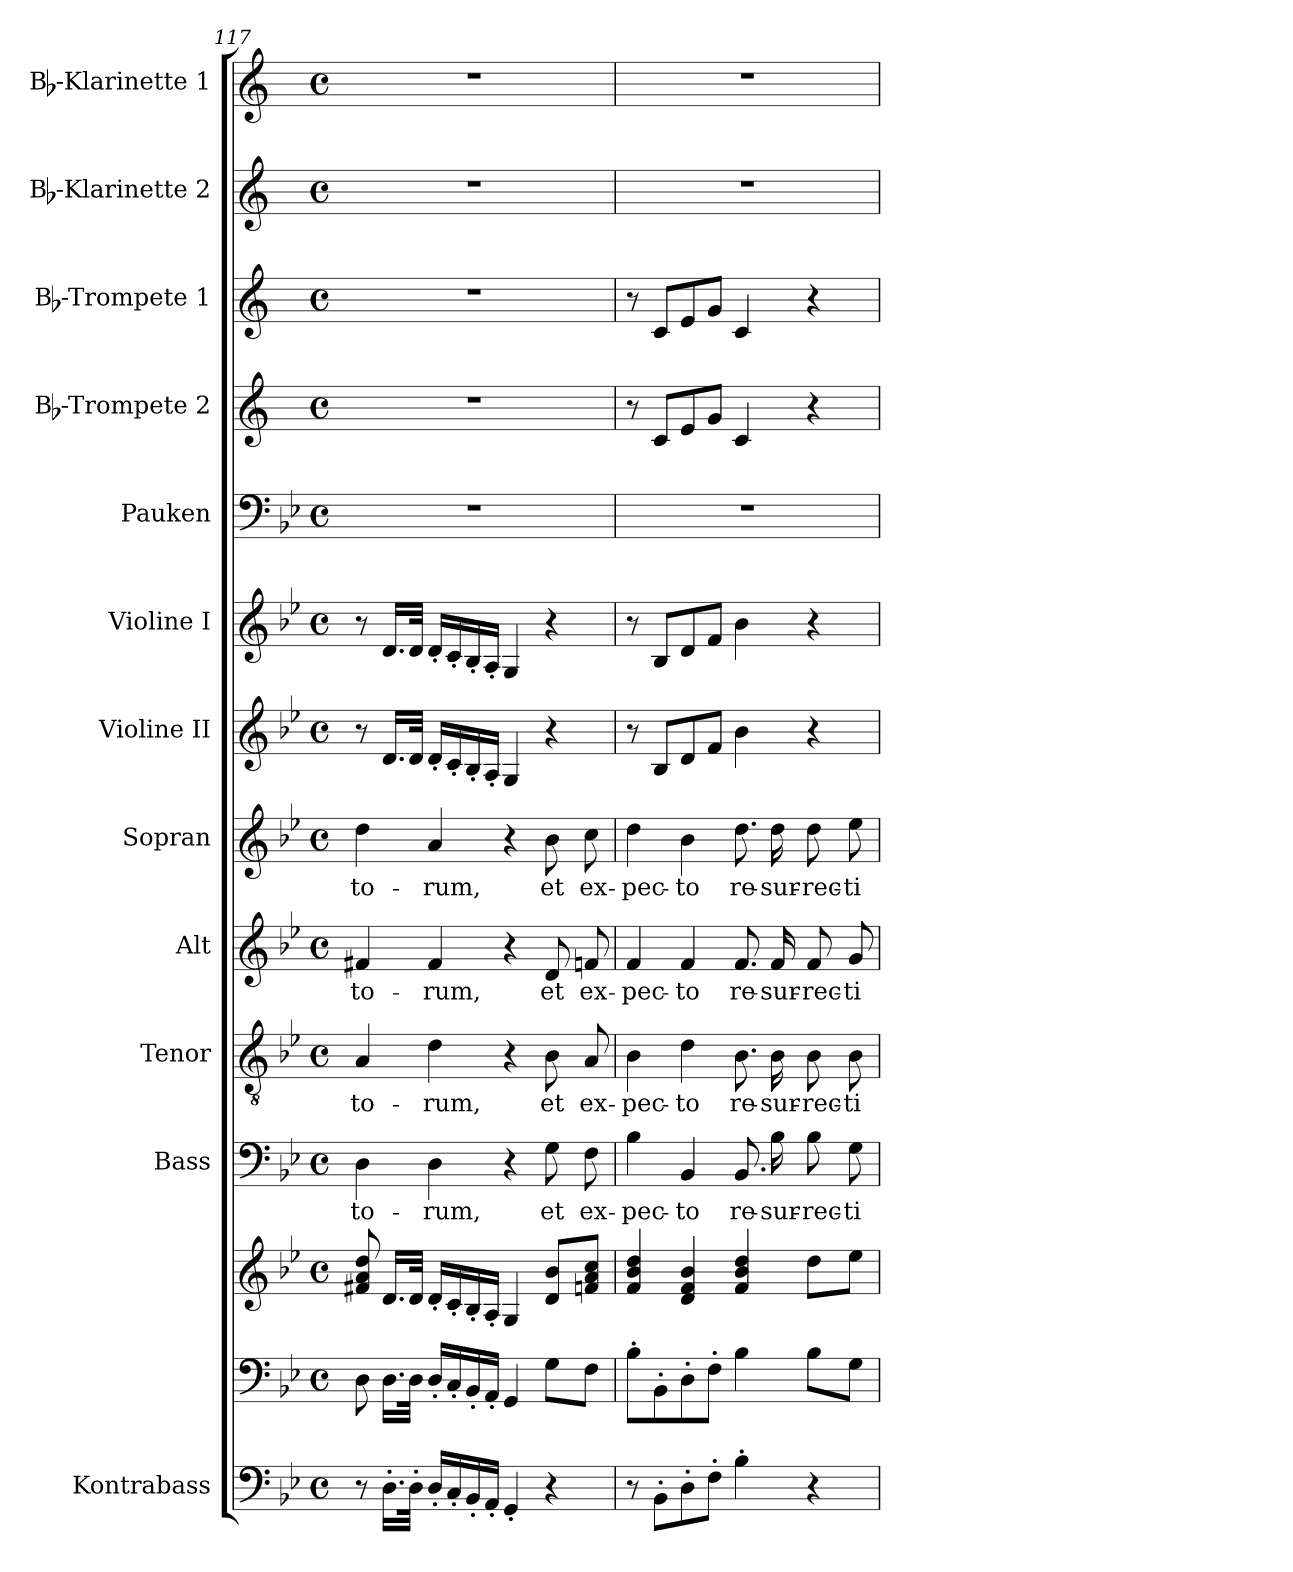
**kern	**kern	**kern	**kern	**text	**kern	**text	**kern	**text	**kern	**text	**kern	**kern	**kern	**kern	**kern	**kern	**kern
*part13	*part12	*part12	*part11	*part11	*part10	*part10	*part9	*part9	*part8	*part8	*part7	*part6	*part5	*part4	*part3	*part2	*part1
*staff14	*staff13	*staff12	*staff11	*staff11	*staff10	*staff10	*staff9	*staff9	*staff8	*staff8	*staff7	*staff6	*staff5	*staff4	*staff3	*staff2	*staff1
*I"Kontrabass	*	*	*I"Bass	*	*I"Tenor	*	*I"Alt	*	*I"Sopran	*	*I"Violine II	*I"Violine I	*I"Pauken	*I"Bb-Trompete 2	*I"Bb-Trompete 1	*I"Bb-Klarinette 2	*I"Bb-Klarinette 1
*I'Kb.	*	*	*I'B.	*	*I'T.	*	*I'A.	*	*I'S.	*	*I'Vl. II	*I'Vl. I	*I'Pk.	*I'Bb Trp. 2	*I'Bb Trp. 1	*I'Bb Kl. 2	*I'Bb Kl. 1
!!LO:PB:g=z
*clefF4	*clefF4	*clefG2	*clefF4	*	*clefGv2	*	*clefG2	*	*clefG2	*	*clefG2	*clefG2	*clefF4	*clefG2	*clefG2	*clefG2	*clefG2
*ITrd7c12	*	*	*	*	*	*	*	*	*	*	*	*	*	*ITrd1c2	*ITrd1c2	*ITrd1c2	*ITrd1c2
*k[b-e-]	*k[b-e-]	*k[b-e-]	*k[b-e-]	*	*k[b-e-]	*	*k[b-e-]	*	*k[b-e-]	*	*k[b-e-]	*k[b-e-]	*k[b-e-]	*k[b-e-]	*k[b-e-]	*k[b-e-]	*k[b-e-]
*B-:	*B-:	*B-:	*B-:	*	*B-:	*	*B-:	*	*B-:	*	*B-:	*B-:	*B-:	*B-:	*B-:	*B-:	*B-:
*M4/4	*M4/4	*M4/4	*M4/4	*	*M4/4	*	*M4/4	*	*M4/4	*	*M4/4	*M4/4	*M4/4	*M4/4	*M4/4	*M4/4	*M4/4
*met(c)	*met(c)	*met(c)	*met(c)	*	*met(c)	*	*met(c)	*	*met(c)	*	*met(c)	*met(c)	*met(c)	*met(c)	*met(c)	*met(c)	*met(c)
=117	=117	=117	=117	=117	=117	=117	=117	=117	=117	=117	=117	=117	=117	=117	=117	=117	=117
!	!	!	!	!LO:LY:b	!	!LO:LY:b	!	!LO:LY:b	!	!LO:LY:b	!	!	!	!	!	!	!
8r	8D\	8f#X/ 8a/ 8dd/	4D\	-to-	4A/	-to-	4f#X/	-to-	4dd\	-to-	8r	8r	1r	1r	1r	1r	1r
16.DD'>\LL	16.D\LL	16.d/LL	.	.	.	.	.	.	.	.	16.d/LL	16.d/LL	.	.	.	.	.
32DD'>\JJk	32D\JJk	32d/JJk	.	.	.	.	.	.	.	.	32d/JJk	32d/JJk	.	.	.	.	.
!	!	!	!	!LO:LY:b	!	!LO:LY:b	!	!LO:LY:b	!	!LO:LY:b	!	!	!	!	!	!	!
16DD'</LL	16D'</LL	16d'</LL	4D\	-rum,	4d\	-rum,	4f#/	-rum,	4a/	-rum,	16d'</LL	16d'</LL	.	.	.	.	.
16CC'</	16C'</	16c'</	.	.	.	.	.	.	.	.	16c'</	16c'</	.	.	.	.	.
16BBB-'</	16BB-'</	16B-'</	.	.	.	.	.	.	.	.	16B-'</	16B-'</	.	.	.	.	.
16AAA'</JJ	16AA'</JJ	16A'</JJ	.	.	.	.	.	.	.	.	16A'</JJ	16A'</JJ	.	.	.	.	.
4GGG'</	4GG/	4G/	4r	.	4r	.	4r	.	4r	.	4G/	4G/	.	.	.	.	.
!	!	!	!	!LO:LY:b	!	!LO:LY:b	!	!LO:LY:b	!	!LO:LY:b	!	!	!	!	!	!	!
4r	8G\L	8d/ 8b-/L	8G\	et	8B-\	et	8d/	et	8b-\	et	4r	4r	.	.	.	.	.
!	!	!	!	!LO:LY:b	!	!LO:LY:b	!	!LO:LY:b	!	!LO:LY:b	!	!	!	!	!	!	!
.	8F\J	8fn/ 8a/ 8cc/J	8F\	ex-	8A/	ex-	8fn/	ex-	8cc\	ex-	.	.	.	.	.	.	.
=118	=118	=118	=118	=118	=118	=118	=118	=118	=118	=118	=118	=118	=118	=118	=118	=118	=118
!	!	!	!	!LO:LY:b	!	!LO:LY:b	!	!LO:LY:b	!	!LO:LY:b	!	!	!	!	!	!	!
8r	8B-'>\L	4f/ 4b-/ 4dd/	4B-\	-pec-	4B-\	-pec-	4f/	-pec-	4dd\	-pec-	8r	8r	1r	8r	8r	1r	1r
8BBB-'>\L	8BB-'>\	.	.	.	.	.	.	.	.	.	8B-/L	8B-/L	.	8B-/L	8B-/L	.	.
!	!	!	!	!LO:LY:b	!	!LO:LY:b	!	!LO:LY:b	!	!LO:LY:b	!	!	!	!	!	!	!
8DD'>\	8D'>\	4d/ 4f/ 4b-/	4BB-/	-to	4d\	-to	4f/	-to	4b-\	-to	8d/	8d/	.	8d/	8d/	.	.
8FF'>\J	8F'>\J	.	.	.	.	.	.	.	.	.	8f/J	8f/J	.	8f/J	8f/J	.	.
!	!	!	!	!LO:LY:b	!	!LO:LY:b	!	!LO:LY:b	!	!LO:LY:b	!	!	!	!	!	!	!
4BB-'>\	4B-\	4f/ 4b-/ 4dd/	8.BB-/	re-	8.B-\	re-	8.f/	re-	8.dd\	re-	4b-\	4b-\	.	4B-/	4B-/	.	.
!	!	!	!	!LO:LY:b	!	!LO:LY:b	!	!LO:LY:b	!	!LO:LY:b	!	!	!	!	!	!	!
.	.	.	16B-\	-sur-	16B-\	-sur-	16f/	-sur-	16dd\	-sur-	.	.	.	.	.	.	.
!	!	!	!	!LO:LY:b	!	!LO:LY:b	!	!LO:LY:b	!	!LO:LY:b	!	!	!	!	!	!	!
4r	8B-\L	8dd\L	8B-\	-rec-	8B-\	-rec-	8f/	-rec-	8dd\	-rec-	4r	4r	.	4r	4r	.	.
!	!	!	!	!LO:LY:b	!	!LO:LY:b	!	!LO:LY:b	!	!LO:LY:b	!	!	!	!	!	!	!
.	8G\J	8ee-\J	8G\	-ti-	8B-\	-ti-	8g/	-ti-	8ee-\	-ti-	.	.	.	.	.	.	.
=	=	=	=	=	=	=	=	=	=	=	=	=	=	=	=	=	=
*-	*-	*-	*-	*-	*-	*-	*-	*-	*-	*-	*-	*-	*-	*-	*-	*-	*-
